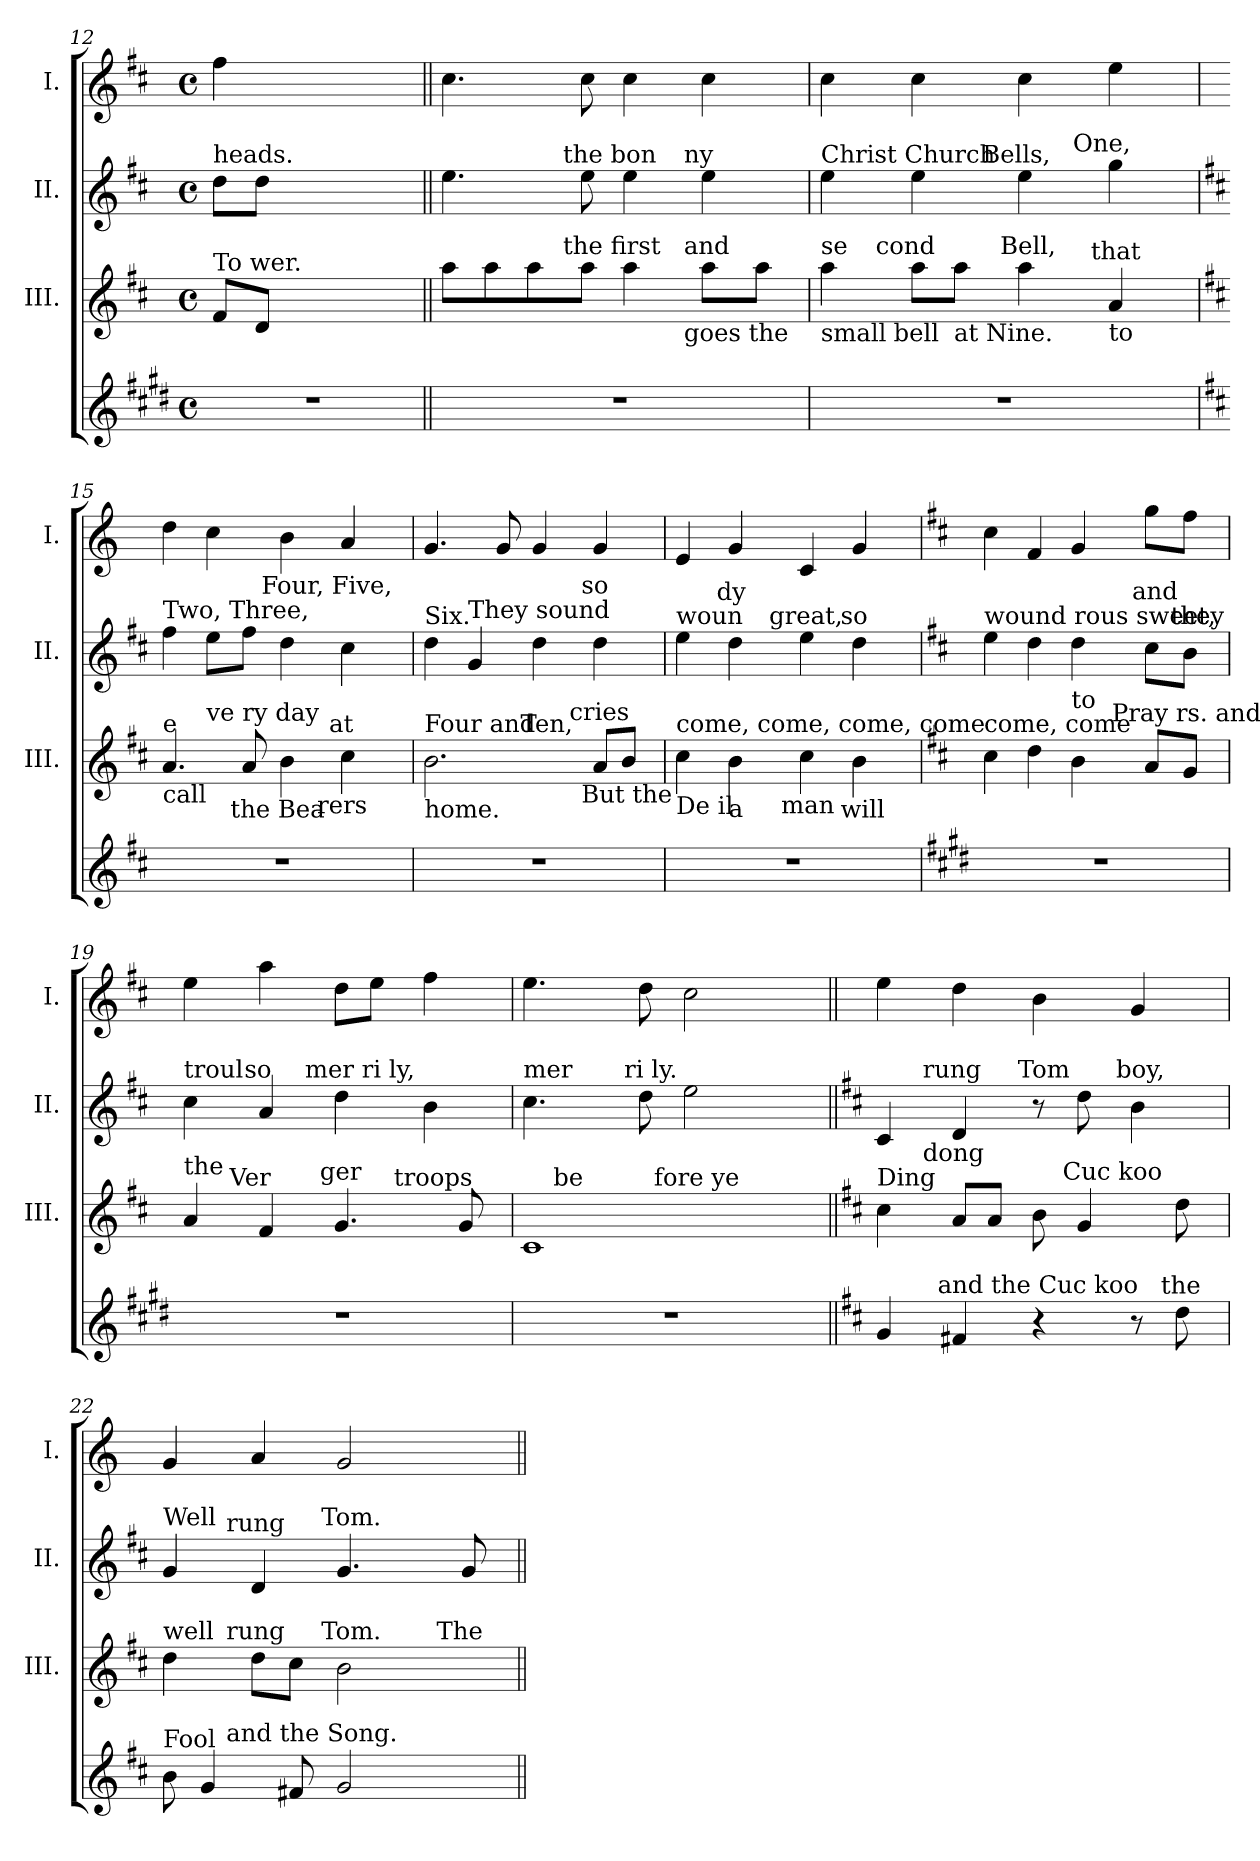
**kern	**kern	**kern	**kern
*part4	*part3	*part2	*part1
*staff4	*staff3	*staff2	*staff1
*	*I"III.	*I"II.	*I"I.
*	*I'III.	*I'II.	*I'I.
*clefG2	*clefG2	*clefG2	*clefG2
*ITrd1c2	*	*	*
*k[f#c#]	*k[f#c#]	*k[f#c#]	*k[f#c#]
*D:	*D:	*D:	*D:
*M4/4	*M4/4	*M4/4	*M4/4
*met(c)	*met(c)	*met(c)	*met(c)
=12	=12	=12	=12
!	!	!LO:TX:a:t=heads.	!
!	!LO:TX:a:t=To wer.	!	!
1r	8f#/L	8dd\L	4ff#\
.	8d/J	8dd\J	.
.	2.ryy	2.ryy	2.ryy
!!LO:PB:g=z
=13||	=13||	=13||	=13||
!	!	!LO:TX:a:t=Hark,	!
!	!LO:TX:a:t=Hark,	!	!
!	!LO:TX:b:t=Tin gle, Tin gle, Ting.	!	!
*	*^	*^	*
*	*	*^	*	*^	*
1r	8aa\L	4ryy	2ryy	4.ee\	4ryy	2ryy	4.cc#\
.	8aa\	.	.	.	.	.	.
.	8aa\	16.ryy	.	.	16.ryy	.	.
!	!	!	!	!	!LO:TX:a:t=the bon	!	!
!	!	!LO:TX:a:t=the first	!	!	!	!	!
.	.	2ryy	.	.	2ryy	.	.
.	8aa\J	.	.	8ee\	.	.	8cc#\
.	4aa\	.	8..ryy	4ee\	.	8..ryy	4cc#\
!	!	!	!	!	!	!LO:TX:a:t=ny	!
!	!	!	!LO:TX:b:t=goes the	!	!	!	!
!	!	!	!LO:TX:a:t=and	!	!	!	!
.	.	.	4ryy	.	.	4ryy	.
.	8aa\L	.	.	4ee\	.	.	4cc#\
.	.	8ryy	.	.	8ryy	.	.
.	8aa\J	.	.	.	.	.	.
.	.	32ryy	32ryy	.	32ryy	32ryy	.
=14	=14	=14	=14	=14	=14	=14	=14
!	!	!	!	!LO:TX:a:t=Christ Church	!	!	!
!	!LO:TX:b:t=small	!	!	!	!	!	!
!	!LO:TX:a:t=se	!	!	!	!	!	!
*	*	*	*^	*	*	*	*
1r	4aa\	8.ryy	8..ryy	4...ryy	4ee\	4..ryy	2ryy	4cc#\
!	!	!LO:TX:a:t=cond	!	!	!	!	!	!
.	.	2ryy	.	.	.	.	.	.
!	!	!	!LO:TX:b:t=bell	!	!	!	!	!
.	.	.	2ryy	.	.	.	.	.
.	8aa\L	.	.	.	4ee\	.	.	4cc#\
!	!LO:TX:b:t=at Nine.	!	!	!	!	!	!	!
.	8aa\J	.	.	.	.	.	.	.
!	!	!	!	!	!	!LO:TX:a:t=Bells,	!	!
.	.	.	.	.	.	2ryy	.	.
!	!	!	!	!LO:TX:a:t=Bell,	!	!	!	!
.	.	.	.	2ryy	.	.	.	.
.	4aa\	.	.	.	4ee\	.	8.ryy	4cc#\
!	!	!	!	!	!	!	!LO:TX:a:t=One,	!
.	.	4ryy	.	.	.	.	4ryy	.
!	!	!	!LO:TX:a:t=that	!	!	!	!	!
.	.	.	4ryy	.	.	.	.	.
!	!LO:TX:b:t=to	!	!	!	!	!	!	!
.	4a/	.	.	.	4gg\	.	.	4ee\
.	.	16ryy	.	.	.	16ryy	16ryy	.
.	.	.	32ryy	32ryy	.	.	.	.
*	*v	*v	*v	*v	*	*	*	*
*	*	*v	*v	*v	*
!!LO:LB:g=z
=15	=15	=15	=15
*k[]	*	*	*k[]
*C:	*	*	*C:
*	*^	*^	*
*	*	*^	*	*^	*
*	*	*	*^	*	*	*	*
!	!	!	!	!	!LO:TX:a:t=Two, Three,	!	!	!
!	!LO:TX:b:t=call	!	!	!	!	!	!	!
!	!LO:TX:a:t=e	!	!	!	!	!	!	!
*	*	*	*	*^	*	*v	*v	*
1r	4.a/	4ryy	4ryy	2ryy	2ryy	4ff#\	4..ryy	4dd\
!	!	!LO:TX:a:t=ve ry day	!	!	!	!	!	!
.	.	2.ryy	16.ryy	.	.	8ee\L	.	4cc\
!	!	!	!LO:TX:b:t=the Bea	!	!	!	!	!
.	.	.	2ryy	.	.	.	.	.
.	8a/	.	.	.	.	8ff#\J	.	.
!	!	!	!	!	!	!	!LO:TX:a:t=Four, Five,	!
.	.	.	.	.	.	.	2ryy	.
.	4b\	.	.	8.ryy	8..ryy	4dd\	.	4b\
!	!	!	!	!LO:TX:b:t=rers	!	!	!	!
.	.	.	.	4ryy	.	.	.	.
!	!	!	!	!	!LO:TX:a:t=at	!	!	!
.	.	.	.	.	4ryy	.	.	.
.	4cc#\	.	.	.	.	4cc#\	.	4a/
.	.	.	8ryy	.	.	.	.	.
.	.	.	.	16ryy	.	.	16ryy	.
.	.	.	32ryy	.	32ryy	.	.	.
=16	=16	=16	=16	=16	=16	=16	=16	=16
!	!	!	!	!	!	!LO:TX:a:t=Six.	!	!
!	!LO:TX:b:t=home.	!	!	!	!	!	!	!
!	!LO:TX:a:t=Four and	!	!	!	!	!	!	!
*	*	*	*	*v	*v	*	*	*
1r	2.b\	4...ryy	2ryy	2ryy	4dd\	2ryy	4.g/
!	!	!	!	!	!LO:TX:a:t=They sound	!	!
.	.	.	.	.	4g/	.	.
.	.	.	.	.	.	.	8g/
!	!	!LO:TX:a:t=Ten,	!	!	!	!	!
.	.	2ryy	.	.	.	.	.
.	.	.	8.ryy	8..ryy	4dd\	8..ryy	4g/
!	!	!	!LO:TX:a:t=cries	!	!	!	!
.	.	.	4ryy	.	.	.	.
!	!	!	!	!	!	!LO:TX:a:t=so	!
!	!	!	!	!LO:TX:b:t=But the	!	!	!
.	.	.	.	4ryy	.	4ryy	.
.	8a/L	.	.	.	4dd\	.	4g/
.	8b/J	.	.	.	.	.	.
.	.	.	16ryy	.	.	.	.
.	.	32ryy	.	32ryy	.	32ryy	.
=17	=17	=17	=17	=17	=17	=17	=17
!	!	!	!	!	!LO:TX:a:t=woun	!	!
!	!LO:TX:a:t=come, come, come, come	!	!	!	!	!	!
!	!LO:TX:b:t=De il	!	!	!	!	!	!
*	*	*	*v	*v	*	*^	*
1r	4cc#\	4..ryy	2ryy	4ee\	8..ryy	4ryy	4e/
!	!	!	!	!	!LO:TX:a:t=dy	!	!
.	.	.	.	.	2ryy	.	.
!	!LO:TX:b:t=a	!	!	!	!	!	!
.	4b\	.	.	4dd\	.	8ryy	4g/
.	.	.	.	.	.	32ryy	.
!	!	!	!	!	!	!LO:TX:a:t=great,	!
.	.	.	.	.	.	2ryy	.
!	!	!LO:TX:b:t=man	!	!	!	!	!
.	.	2ryy	.	.	.	.	.
.	4cc#\	.	8..ryy	4ee\	.	.	4c/
!	!	!	!	!	!LO:TX:a:t=so	!	!
!	!	!	!LO:TX:b:t=will	!	!	!	!
.	.	.	4ryy	.	4ryy	.	.
.	4b\	.	.	4dd\	.	.	4g/
.	.	.	.	.	.	16.ryy	.
.	.	16ryy	.	.	.	.	.
.	.	.	32ryy	.	32ryy	.	.
*	*v	*v	*v	*	*	*	*
!!LO:LB:g=z
=18	=18	=18	=18	=18	=18
*k[f#c#]	*	*	*	*	*k[f#c#]
*D:	*	*	*	*	*D:
*	*^	*	*	*	*
*	*	*^	*	*	*	*
!	!	!	!	!LO:TX:a:t=wound rous sweet,	!	!	!
!	!LO:TX:a:t=come, come	!	!	!	!	!	!
*	*	*v	*v	*	*	*	*
1r	4cc#\	2ryy	4ee\	2ryy	2ryy	4cc#\
.	4dd\	.	4dd\	.	.	4f#/
!	!LO:TX:a:t=to	!	!	!	!	!
.	4b\	8ryy	4dd\	8..ryy	4ryy	4g/
.	.	32ryy	.	.	.	.
!	!	!LO:TX:a:t=Pray rs. and	!	!	!	!
.	.	4ryy	.	.	.	.
!	!	!	!	!LO:TX:a:t=and	!	!
.	.	.	.	4ryy	.	.
.	8a/L	.	8cc#\L	.	16.ryy	8gg\L
!	!	!	!	!	!LO:TX:a:t=they	!
.	.	.	.	.	8ryy	.
.	8g/J	.	8b\J	.	.	8ff#\J
.	.	16.ryy	.	.	.	.
.	.	.	.	32ryy	32ryy	.
=19	=19	=19	=19	=19	=19	=19
!	!	!	!LO:TX:a:t=troul	!	!	!
!	!LO:TX:a:t=the	!	!	!	!	!
*	*	*^	*	*	*	*
1r	4a/	8.ryy	4...ryy	4cc#\	8..ryy	4..ryy	4ee\
!	!	!LO:TX:a:t=Ver	!	!	!	!	!
.	.	2ryy	.	.	.	.	.
!	!	!	!	!	!LO:TX:a:t=so	!	!
.	.	.	.	.	2ryy	.	.
.	4f#/	.	.	4a/	.	.	4aa\
!	!	!	!	!	!	!LO:TX:a:t=mer ri ly,	!
.	.	.	.	.	.	2ryy	.
!	!	!	!LO:TX:a:t=ger	!	!	!	!
.	.	.	2ryy	.	.	.	.
.	4.g/	.	.	4dd\	.	.	8dd\L
.	.	.	.	.	.	.	8ee\J
!	!	!LO:TX:a:t=troops	!	!	!	!	!
.	.	4ryy	.	.	.	.	.
.	.	.	.	.	4ryy	.	.
.	.	.	.	4b\	.	.	4ff#\
.	8g/	.	.	.	.	.	.
.	.	16ryy	.	.	.	16ryy	.
.	.	.	32ryy	.	32ryy	.	.
=20	=20	=20	=20	=20	=20	=20	=20
!	!	!	!	!LO:TX:a:t=mer	!	!	!
*	*	*	*	*	*v	*v	*
1r	1c#	16.ryy	4ryy	4.cc#\	4ryy	4.ee\
!	!	!LO:TX:a:t=be	!	!	!	!
.	.	2ryy	.	.	.	.
.	.	.	8ryy	.	16.ryy	.
!	!	!	!	!	!LO:TX:a:t=ri ly.	!
.	.	.	.	.	2ryy	.
.	.	.	32ryy	8dd\	.	8dd\
!	!	!	!LO:TX:a:t=fore ye	!	!	!
.	.	.	2ryy	.	.	.
.	.	.	.	2ee\	.	2cc#\
.	.	4ryy	.	.	.	.
.	.	8ryy	.	.	8ryy	.
.	.	.	16.ryy	.	.	.
.	.	32ryy	.	.	32ryy	.
*	*	*	*	*v	*v	*
!!LO:PB:g=z
=21||	=21||	=21||	=21||	=21||	=21||
*k[]	*	*	*	*	*k[]
*C:	*	*	*	*	*C:
*	*	*	*	*^	*
!	!	!	!	!LO:TX:a:t=Well	!	!
!	!LO:TX:a:t=Ding	!	!	!	!	!
!LO:TX:a:t=Owl	!	!	!	!	!	!
*^	*	*	*	*^	*	*
*	*^	*	*	*	*	*	*^	*
4f/	8..ryy	2ryy	4cc#\	8.ryy	2ryy	4c#/	8.ryy	4...ryy	2ryy	4ee\
!	!	!	!	!	!	!	!LO:TX:a:t=rung	!	!	!
!	!	!	!	!LO:TX:a:t=dong	!	!	!	!	!	!
.	.	.	.	2ryy	.	.	2ryy	.	.	.
!	!LO:TX:a:t=and the Cuc koo	!	!	!	!	!	!	!	!	!
.	2ryy	.	.	.	.	.	.	.	.	.
4en/	.	.	8a/L	.	.	4d/	.	.	.	4dd\
.	.	.	8a/J	.	.	.	.	.	.	.
!	!	!	!	!	!	!	!	!LO:TX:a:t=Tom	!	!
.	.	.	.	.	.	.	.	2ryy	.	.
4r	.	4ryy	8b\	.	16.ryy	8r	.	.	8..ryy	4b\
!	!	!	!	!	!LO:TX:a:t=Cuc koo	!	!	!	!	!
.	.	.	.	.	4ryy	.	.	.	.	.
.	.	.	4g/	.	.	8dd\	.	.	.	.
.	.	.	.	4ryy	.	.	4ryy	.	.	.
!	!	!	!	!	!	!	!	!	!LO:TX:a:t=boy,	!
.	4ryy	.	.	.	.	.	.	.	4ryy	.
8r	.	16.ryy	.	.	.	4b\	.	.	.	4g/
!	!	!LO:TX:a:t=the	!	!	!	!	!	!	!	!
.	.	8ryy	.	.	8ryy	.	.	.	.	.
8cc\	.	.	8dd\	.	.	.	.	.	.	.
.	.	.	.	16ryy	.	.	16ryy	.	.	.
.	32ryy	32ryy	.	.	32ryy	.	.	32ryy	32ryy	.
=22	=22	=22	=22	=22	=22	=22	=22	=22	=22	=22
!	!	!	!	!	!	!LO:TX:a:t=Well	!	!	!	!
!	!	!	!LO:TX:a:t=well	!	!	!	!	!	!	!
!LO:TX:a:t=Fool	!	!	!	!	!	!	!	!	!	!
*	*v	*v	*	*	*^	*	*	*v	*v	*
8a\	8.ryy	4dd\	8.ryy	4...ryy	2ryy	4g/	8.ryy	4...ryy	4g/
4f/	.	.	.	.	.	.	.	.	.
!	!	!	!	!	!	!	!LO:TX:a:t=rung	!	!
!	!	!	!LO:TX:a:t=rung	!	!	!	!	!	!
!	!LO:TX:a:t=and the Song.	!	!	!	!	!	!	!	!
.	2ryy	.	2ryy	.	.	.	2ryy	.	.
.	.	8dd\L	.	.	.	4d/	.	.	4a/
8en/	.	8cc#\J	.	.	.	.	.	.	.
!	!	!	!	!	!	!	!	!LO:TX:a:t=Tom.	!
!	!	!	!	!LO:TX:a:t=Tom.	!	!	!	!	!
.	.	.	.	2ryy	.	.	.	2ryy	.
2f/	.	2b\	.	.	4ryy	4.g/	.	.	2g/
.	4ryy	.	4ryy	.	.	.	4ryy	.	.
.	.	.	.	.	16ryy	.	.	.	.
!	!	!	!	!	!LO:TX:a:t=The	!	!	!	!
.	.	.	.	.	8.ryy	.	.	.	.
.	.	.	.	.	.	8g/	.	.	.
.	16ryy	.	16ryy	.	.	.	16ryy	.	.
.	.	.	.	32ryy	.	.	.	32ryy	.
*v	*v	*	*	*	*	*v	*v	*v	*
*	*v	*v	*v	*v	*	*
=||	=||	=||	=||
*-	*-	*-	*-
